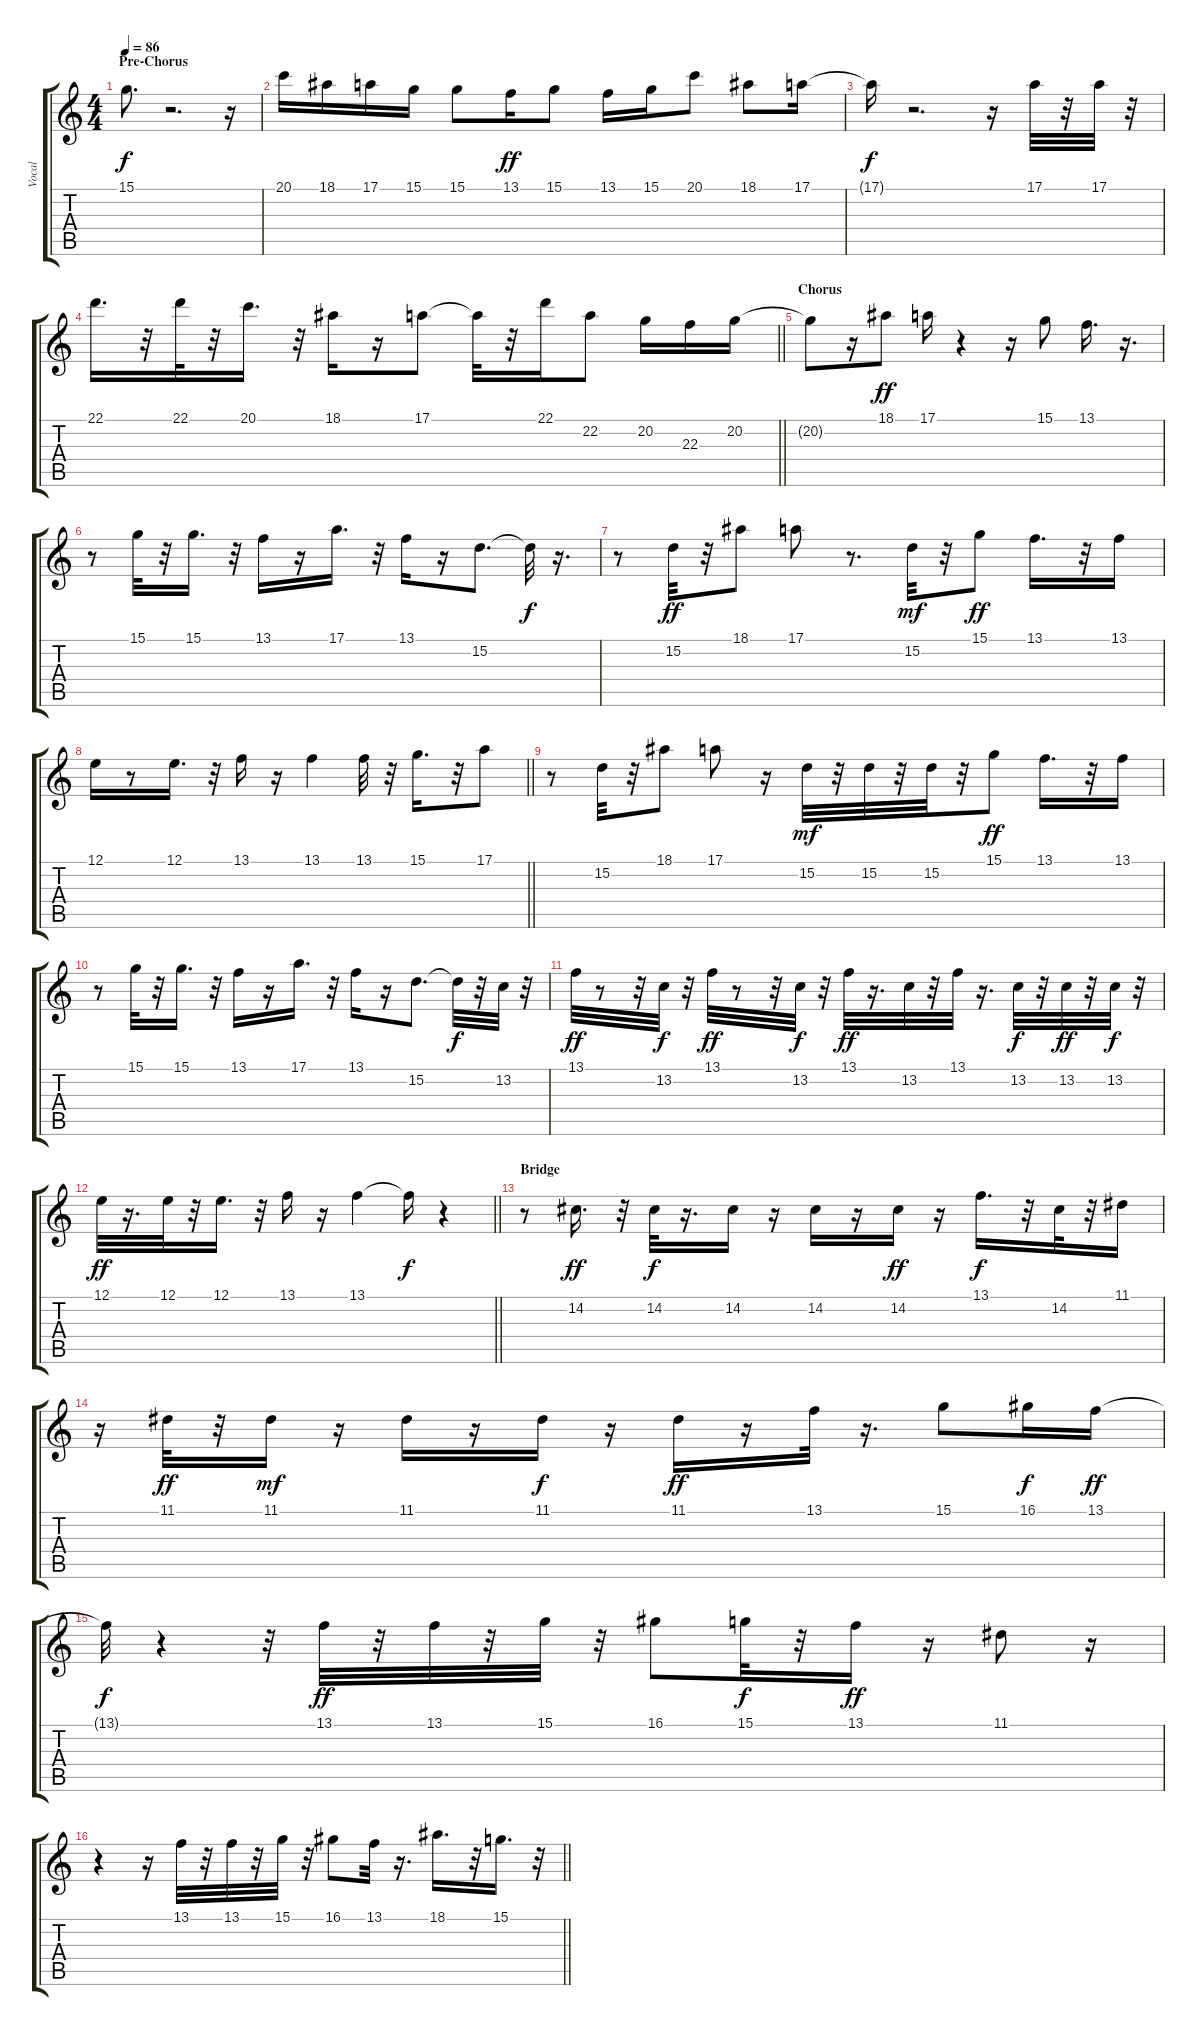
\track ("Vocal" "Vocal") {instrument flute}
\staff {score tabs}
\tuning (E4 B3 G3 D3 A2 E2) {hide}
\ts (4 4)
\section ("" "Pre-Chorus")
\tempo 86
\clef g2
\ks c
15.1.8{d dy f} r.2{d} r.16 |
20.1.16 18.1.16 17.1.16 15.1.16 15.1.8 13.1.16{dy ff} 15.1.8 13.1.16 15.1.16 20.1.8 18.1.8 17.1.16 |
17.1{t}.16{dy f} r.2{d} r.16 17.1.32 r.32 17.1.32 r.32 |
\barLineRight lightlight
22.1.16{d} r.32 22.1.32 r.32 20.1.16{d} r.32 18.1.16 r.16 17.1.8 17.1{t}.32 r.32 22.1.16 22.2.8 20.2.16 22.3.16 20.2.16 |
\section ("" "Chorus")
20.2{t}.8 r.16 18.1.8{dy ff} 17.1.16 r.4 r.16 15.1.8 13.1.16{d} r.16{d} |
r.8 15.1.32 r.32 15.1.16{d} r.32 13.1.16 r.16 17.1.16{d} r.32 13.1.16 r.16 15.2.8{d} 15.2{t}.32{dy f} r.16{d} |
r.8 15.2.32{dy ff} r.32 18.1.8 17.1.8 r.8{d} 15.2.32{dy mf} r.32 15.1.8{dy ff} 13.1.16{d} r.32 13.1.16 |
\barLineRight lightlight
12.1.16 r.8 12.1.16{d} r.32 13.1.16 r.16 13.1.4 13.1.32 r.32 15.1.16{d} r.32 17.1.8 |
r.8 15.2.32 r.32 18.1.8 17.1.8 r.16 15.2.32{dy mf} r.32 15.2.32 r.32 15.2.32 r.32 15.1.8{dy ff} 13.1.16{d} r.32 13.1.16 |
r.8 15.1.32 r.32 15.1.16{d} r.32 13.1.16 r.16 17.1.16{d} r.32 13.1.16 r.16 15.2.8{d} 15.2{t}.32{dy f} r.32 13.2.32 r.32 |
13.1.32{dy ff} r.8 r.32 13.2.32{dy f} r.32 13.1.32{dy ff} r.8 r.32 13.2.32{dy f} r.32 13.1.32{dy ff} r.16{d} 13.2.32 r.32 13.1.32 r.16{d} 13.2.32{dy f} r.32 13.2.32{dy ff} r.32 13.2.32{dy f} r.32 |
\barLineRight lightlight
12.1.32{dy ff} r.16{d} 12.1.32 r.32 12.1.16{d} r.32 13.1.16 r.16 13.1.4 13.1{t}.16{dy f} r.4 |
\section ("" "Bridge")
r.8 14.2.16{d dy ff} r.32 14.2.32{dy f} r.16{d} 14.2.16 r.16 14.2.16 r.16 14.2.16{dy ff} r.16 13.1.16{d dy f} r.32 14.2.32 r.32 11.1.16 |
r.16 11.1.32{dy ff} r.32 11.1.16{dy mf} r.16 11.1.16 r.16 11.1.16{dy f} r.16 11.1.16{dy ff} r.16 13.1.32 r.16{d} 15.1.8 16.1.16{dy f} 13.1.16{dy ff} |
13.1{t}.32{dy f} r.4 r.32 13.1.32{dy ff} r.32 13.1.32 r.32 15.1.32 r.32 16.1.8 15.1.32{dy f} r.32 13.1.16{dy ff} r.16 11.1.8 r.16 |
\barLineRight lightlight
r.4 r.16 13.1.32 r.32 13.1.32 r.32 15.1.32 r.32 16.1.8 13.1.32 r.16{d} 18.1.16{d} r.32 15.1.16{d} r.32
